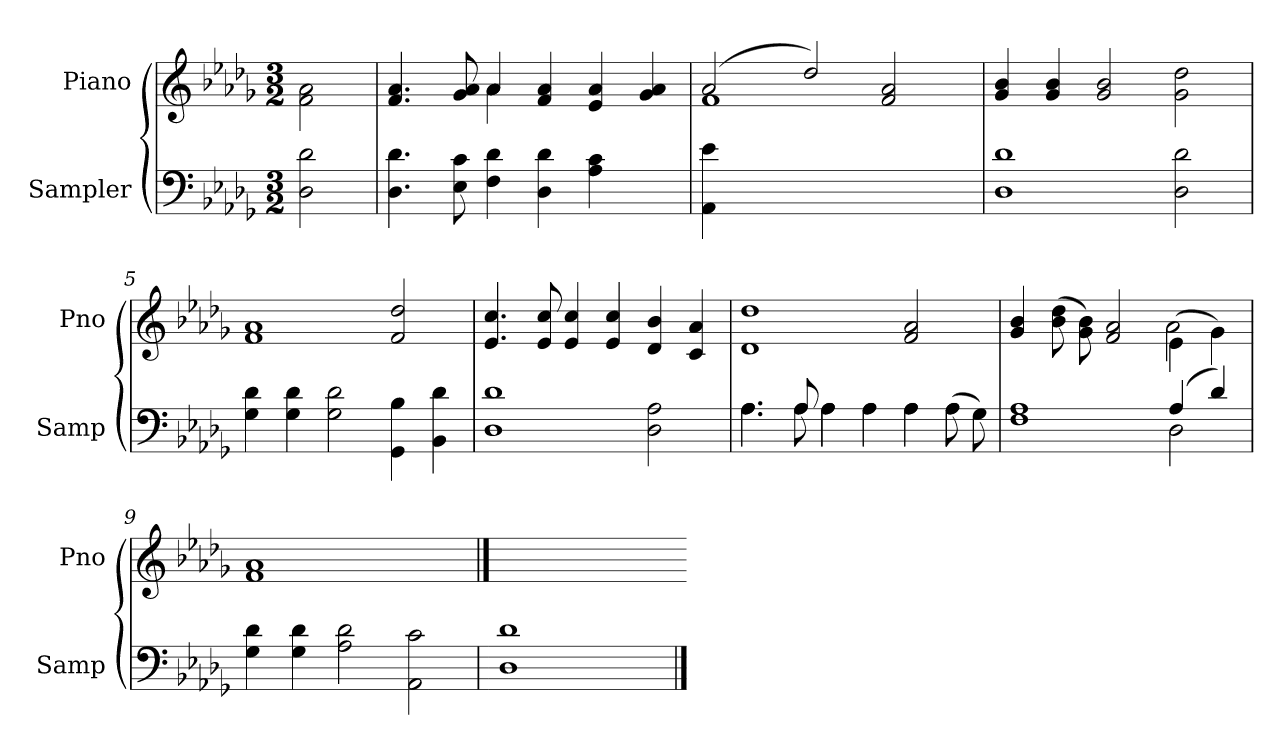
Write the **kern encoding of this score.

**kern	**kern
*part2	*part1
*staff2	*staff1
*I"Sampler	*I"Piano
*I'Samp	*I'Pno
*clefF4	*clefG2
*k[b-e-a-d-g-]	*k[b-e-a-d-g-]
*D-:	*D-:
*M3/2	*M3/2
=1	=1
2D- 2d-	2f\ 2a-\
=2	=2
*	*^
4.D- 4.d-	4.f 4.a-	2ryy
8E- 8c	8g- 8a-	.
4F 4d-	4a-/	4a-
4D- 4d-	4f 4a-	2.ryy
4A- 4c	4e- 4a-	.
4ryy	4g- 4a-	.
=3	=3	=3
4AA- 4e-	(2a-/	1f
1ryy	.	.
.	2dd-/)	.
.	2f 2a-	2ryy
4ryy	.	.
*	*v	*v
=4	=4
1D- 1d-	4g- 4b-
.	4g- 4b-
.	2g- 2b-
2D- 2d-	2g- 2dd-
=5	=5
4G- 4d-	1f 1a-
4G- 4d-	.
2G- 2d-	.
4GG- 4B-	2f 2dd-
4BB- 4d-	.
=6	=6
1D- 1d-	4.e- 4.cc
.	8e- 8cc
.	4e- 4cc
.	4e- 4cc
2D- 2A-	4d- 4b-
.	4c 4a-
=7	=7
*^	*
4.A-\	4.A-	1d- 1dd-
8A-/	8A-	.
4A-\	4A-	.
4A-\	4A-	.
4A-\	4A-	2f 2a-
(8A-\	4A-	.
8G-\)	.	.
=8	=8	=8
*	*	*^
1F 1A-	1ryy	4g- 4b-	1ryy
.	.	(8b-\ 8dd-\	.
.	.	8g-\ 8b-\)	.
.	.	2f 2a-	.
(4A-/	2D-	(4e-\	2a-
4d-/)	.	4g-\)	.
*v	*v	*	*
*	*v	*v
=9	=9
4G- 4d-	1f 1a-
4G- 4d-	.
2A- 2d-	.
2AA- 2c	2ryy
=	==
1D- 1d-	1.ryy
2ryy	.
==	=
*-	*-
